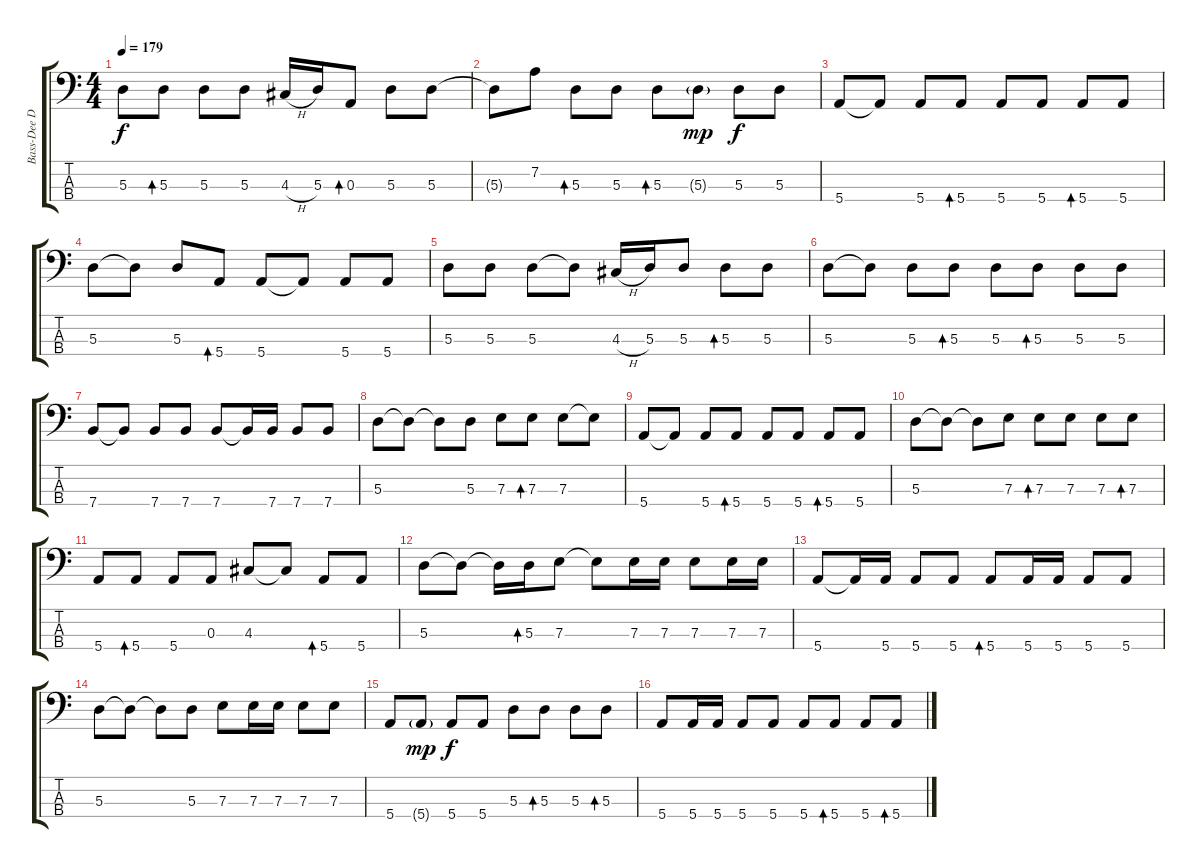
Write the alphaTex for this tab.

\track ("Bass-Dee Dee Ramone" "Bass-Dee D") {instrument electricbasspick}
\staff {score tabs}
\tuning (G2 D2 A1 E1) {hide}
\ts (4 4)
\tempo 179
\clef f4
\ks c
5.3.8{dy f} 5.3.8{bd 60} 5.3.8 5.3.8 4.3{h}.16 5.3.16 0.3.8{bd 60} 5.3.8 5.3.8 |
5.3{t}.8 7.2.8 5.3.8{bd 60} 5.3.8 5.3.8{bd 60} 5.3{g}.8{dy mp} 5.3.8{dy f} 5.3.8 |
5.4.8 5.4{t}.8 5.4.8 5.4.8{bd 60} 5.4.8 5.4.8 5.4.8{bd 60} 5.4.8 |
5.3.8 5.3{t}.8 5.3.8 5.4.8{bd 60} 5.4.8 5.4{t}.8 5.4.8 5.4.8 |
5.3.8 5.3.8 5.3.8 5.3{t}.8 4.3{h}.16 5.3.16 5.3.8 5.3.8{bd 60} 5.3.8 |
5.3.8 5.3{t}.8 5.3.8 5.3.8{bd 60} 5.3.8 5.3.8{bd 60} 5.3.8 5.3.8 |
7.4.8 7.4{t}.8 7.4.8 7.4.8 7.4.8 7.4{t}.16 7.4.16 7.4.8 7.4.8 |
5.3.8 5.3{t}.8 5.3{t}.8 5.3.8 7.3.8 7.3.8{bd 60} 7.3.8 7.3{t}.8 |
5.4.8 5.4{t}.8 5.4.8 5.4.8{bd 60} 5.4.8 5.4.8 5.4.8{bd 60} 5.4.8 |
5.3.8 5.3{t}.8 5.3{t}.8 7.3.8 7.3.8{bd 60} 7.3.8 7.3.8 7.3.8{bd 60} |
5.4.8 5.4.8{bd 60} 5.4.8 0.3.8 4.3.8 4.3{t}.8 5.4.8{bd 60} 5.4.8 |
5.3.8 5.3{t}.8 5.3{t}.16 5.3.16{bd 60} 7.3.8 7.3{t}.8 7.3.16 7.3.16 7.3.8 7.3.16 7.3.16 |
5.4.8 5.4{t}.16 5.4.16 5.4.8 5.4.8 5.4.8{bd 60} 5.4.16 5.4.16 5.4.8 5.4.8 |
5.3.8 5.3{t}.8 5.3{t}.8 5.3.8 7.3.8 7.3.16 7.3.16 7.3.8 7.3.8 |
5.4.8 5.4{g}.8{dy mp} 5.4.8{dy f} 5.4.8 5.3.8 5.3.8{bd 240} 5.3.8 5.3.8{bd 240} |
5.4.8 5.4.16 5.4.16 5.4.8 5.4.8 5.4.8 5.4.8{bd 240} 5.4.8 5.4.8{bd 240}
